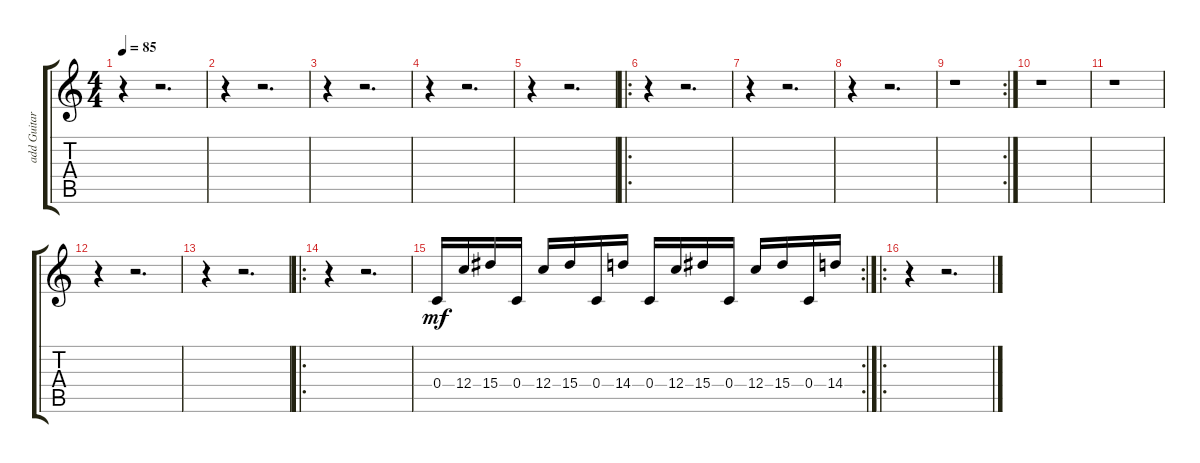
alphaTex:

\track ("add Guitar" "add Guitar") {instrument distortionguitar}
\staff {score tabs}
\tuning (D4 A3 F3 C3 G2 C2) {hide}
\ts (4 4)
\tempo 85
\clef g2
\ks c
r.4{dy mf} r.2{d} |
r.4 r.2{d} |
r.4 r.2{d} |
r.4 r.2{d} |
r.4 r.2{d} |
\ro
r.4 r.2{d} |
r.4 r.2{d} |
r.4 r.2{d} |
\rc 2
r.1 |
r.1 |
r.1 |
r.4 r.2{d} |
r.4 r.2{d} |
\ro
r.4 r.2{d} |
\rc 2
0.4.16 12.4.16 15.4.16 0.4.16 12.4.16 15.4.16 0.4.16 14.4.16 0.4.16 12.4.16 15.4.16 0.4.16 12.4.16 15.4.16 0.4.16 14.4.16 |
\ro
r.4 r.2{d}
